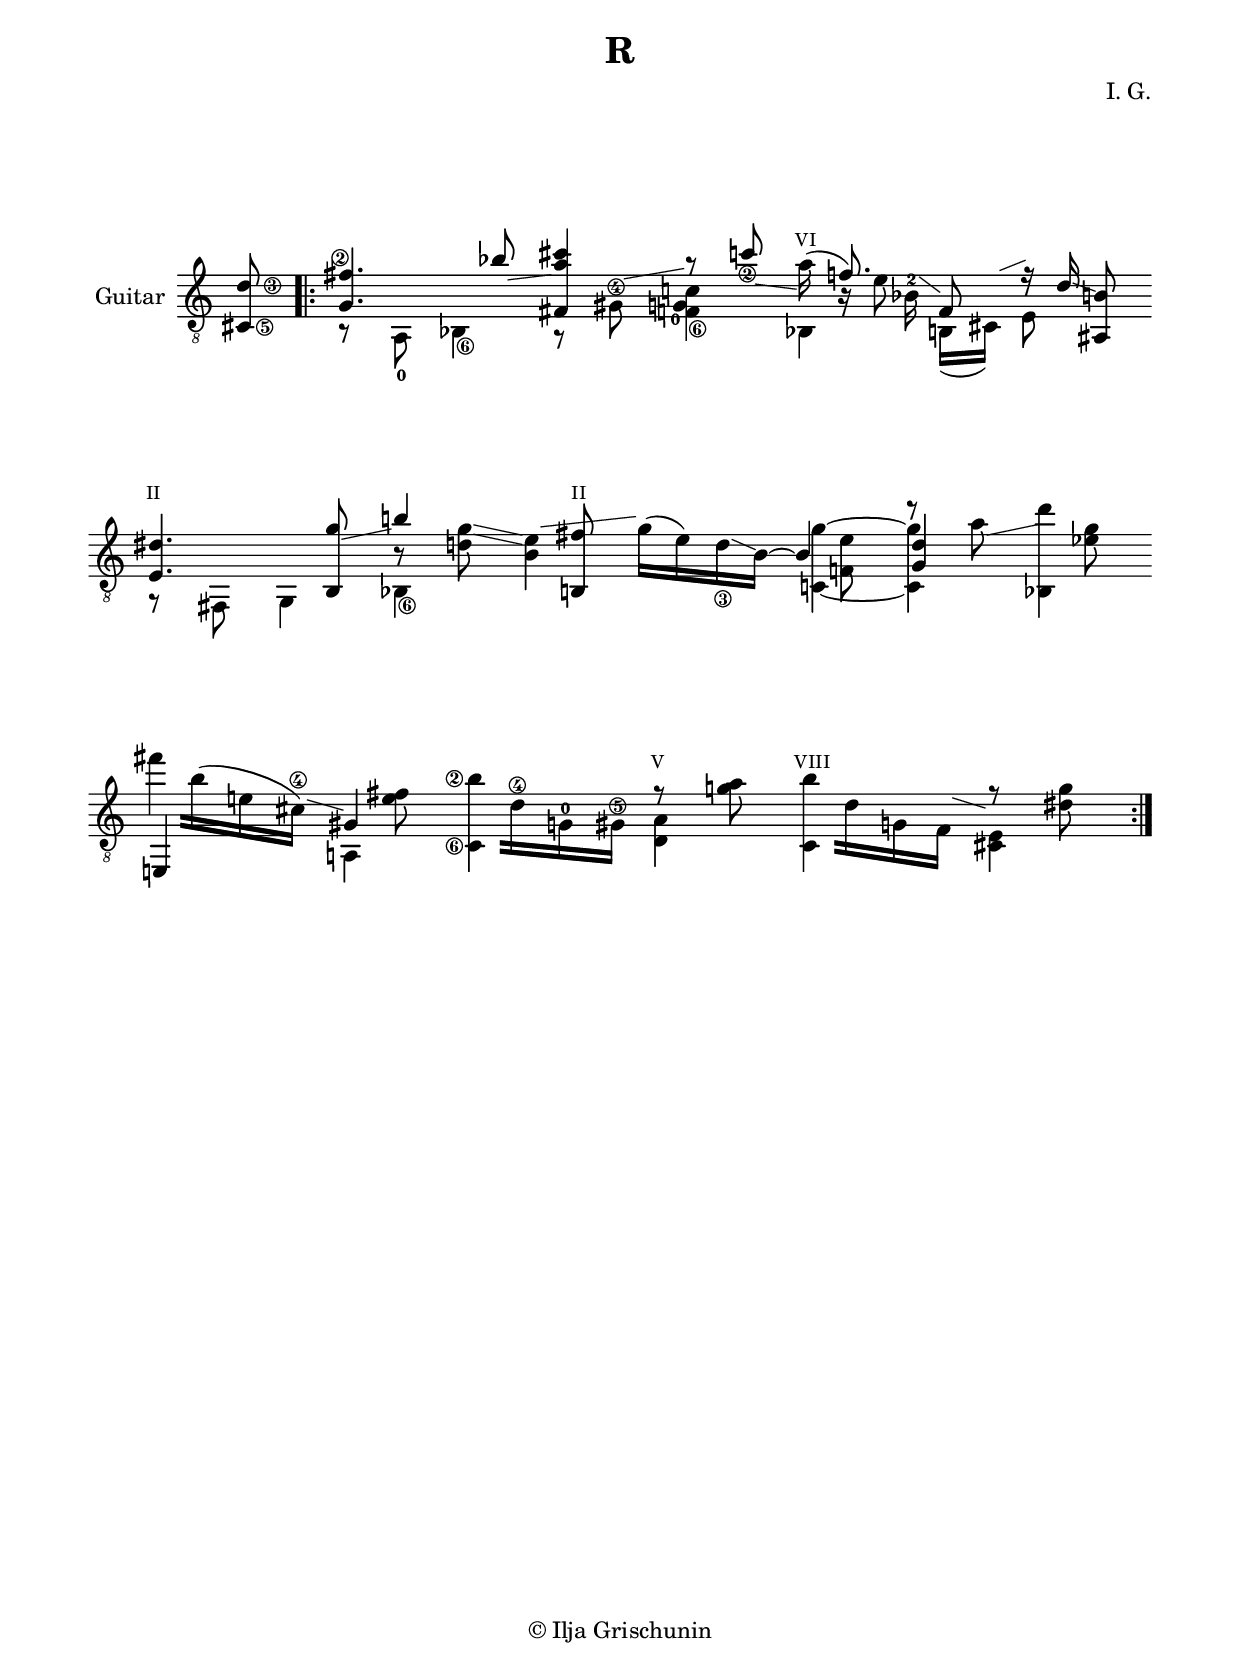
\version "2.19.15"

\language "deutsch"

\header {
  title = "R"
  composer = "I. G."
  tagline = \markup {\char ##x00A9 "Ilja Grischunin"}
}

\paper {
  #(set-paper-size "a4")
  top-markup-spacing.basic-distance = 8
  markup-system-spacing.basic-distance = 25
  top-system-spacing.basic-distance = 20
  system-system-spacing.basic-distance = 25
  score-system-spacing.basic-distance = 28
  last-bottom-spacing.basic-distance = 20
  
  left-margin = 15
  right-margin = 15
}

\layout {
  \context {
    \Voice
    \override Glissando.thickness = #1.5
    \override Glissando.gap = #0.1
  }
  \context {
    \Score
    \remove "Bar_number_engraver"
  }
}

\include "noteHeads.ly"

classicalGuitar = \relative c {
  \time 2/4
  \override Staff.TimeSignature.stencil = ##f
  \override Fingering.staff-padding = #'()
  \override StringNumber.staff-padding = #'()
  \cadenzaOn
  \set stringNumberOrientations = #'(right)
  <cis\5 d'\3>8
  \bar ".|:"\noBreak
  <<
    {
      \override StringNumber.staff-padding = #'()
      \once \override StringNumber.extra-offset = #'(-.6 . -2.3)
      <g' fis'\2>4. b'8-\markup {
        \postscript #"1.5 -1 moveto 4.2 0.5 rlineto stroke"
      }
      <fis, a' cis>4 r8 c''_\2-\markup {
        \postscript #"1.4 -1.4 moveto 4 -0.5 rlineto stroke"
      }
    }
    \\
    {
      \override Fingering.staff-padding = #'()
      \override StringNumber.staff-padding = #'()
      r8 a,,-0
      \once \override StringNumber.extra-offset = #'(.6 . 2.5)
      b4_\6
      r8 gis'\4-\markup {
        \postscript #"1.4 4.2 moveto 5.8 1 rlineto stroke"
      }
      \once \override Fingering.extra-offset = #'(-.4 . .4)
      \once \override StringNumber.extra-offset = #'(.5 . 2.5)
      \displaceHeads #'(1 -1 0)
      <f_\6 g_0 c!>4
    }
  >>
  \time 5/8
  <<
    {
      \override TextScript.font-size = -2
      \once \override TextScript.extra-offset = #'(-.3 . 0)
      \stemDown a'16-"VI"(\noBeam \stemUp f8.)
    }
    \\
    {
      s16 b,\rest e8\noBeam
    }
    \\
    {
      \override Fingering.staff-padding = #'()
      \voiceTwo
      s8. b16^2-\markup {
        \postscript #"1.4 4.4 moveto 2 -1.5 rlineto stroke"
      }
    }
    \\
    {
      \voiceTwo
      b,!4
    }
  >>
  <<
    {
      f'8\noBeam r16 d'-\markup {
        \postscript #"1.5 -1.3 moveto 2.2 -0.8 rlineto stroke"
      }
    }
    \\
    {
      h,16([ cis!)]-\markup {
        \postscript #"1.5 5 moveto 2.5 1 rlineto stroke"
      } e8
    }
  >>
  <ais, h'>8
  \time 2/4
  \bar ""
  \break
  <<
    {
      \override TextScript.font-size = -2
      \once \override TextScript.extra-offset = #'(-.3 . 1)
      <e' dis'>4.-"II" <h g''>8-\markup {
        \postscript #"1.5 -1 moveto 4.8 1 rlineto stroke"
      }
    }
    \\
    {
      r8 fis g4
    }
  >>
  <<
    {
      h''!4 s8 <h,, fis''>-"II"
    }
    \\
    {
      h'8\rest <d g>-\markup {
        \postscript #"1.5 5.5 moveto 4.7 -1 rlineto stroke"
      }-\markup {
        \postscript #"1.5 4.6 moveto 4.7 -1 rlineto stroke"
      }
      <h e>4-\markup {
        \postscript #"1.5 5.3 moveto 9.2 1 rlineto stroke"
      }
    }
    \\
    {
      \voiceTwo
      \once \override StringNumber.extra-offset = #'(.6 . 2.5)
      b,4_\6 s
    }
  >>
  <<
    {
      \stemDown
      g''16[( e) d_\3-\markup {
        \postscript #"1.5 -1 moveto 2.3 -1 rlineto stroke"
      } h]~
      \stemUp
      h4
      \stemDown
      \once \override Rest.extra-offset = #'(0 . -1.5)
      r8 a'-\markup {
        \postscript #"1.5 -0.6 moveto 4.8 1 rlineto stroke"
      } <b,, d''>4
    }
    \\
    {
      s4 s8 <f'! e'>
      \stemUp
      <g d'>4 s
    }
    \\
    {
      \voiceTwo
      s4
      \once \override NoteColumn.force-hshift = #1.3
      <c,~ g''^~>
      q s8 <es' g>
    }
  >>
  \bar ""
  \break
  <<
    {
      \stemDown
      fis'4 s8 <e, fis!>
    }
    \\
    {
      \hideNotes
      r16
      \unHideNotes
      \set stemLeftBeamCount = #2
      h'^([ e, cis\4)]-\markup {
        \postscript #"1.5 4 moveto 3.5 -1 rlineto stroke"
      }
      \stemUp
      gis4
    }
    \\
    {
      \voiceTwo
      \stemUp
      e,!4
      \stemDown
      a
    }
  >>
  <<
    {
      \stemDown
      \set stringNumberOrientations = #'(left)
      <c\6 h''\2>4 r8 <g''! a>
    }
    \\
    {
      \override Fingering.staff-padding = #'()
      \override StringNumber.staff-padding = #'()
      \hideNotes
      r16
      \unHideNotes
      \set stemLeftBeamCount = #2
      d[\4 g,^0 gis]\5
      \override TextScript.font-size = -2
      \once \override TextScript.extra-offset = #'(-.3 . 1.3)
      <d a'>4^"V"
    }
  >>
  <<
    {
      \stemDown
      \once \override TextScript.extra-offset = #'(-.8 . 0)
      <c h''>4-"VIII" r8 <dis' g>
    }
    \\
    {
      \hideNotes
      r16
      \unHideNotes
      \set stemLeftBeamCount = #2
      d[ g, f]-\markup {
        \postscript #"1.5 4.2 moveto 3.2 -1 rlineto stroke"
      } <cis e>4
    }
  >>
  \bar ":|."
}

%%%%%%%%%%%%%%%%%%%%%%%%%%%%%%%%%%%%%%
\score {
  \new Staff \with {
    instrumentName = "Guitar"
  }
  {
    \clef "treble_8" \classicalGuitar
  }
  \layout { }
}
